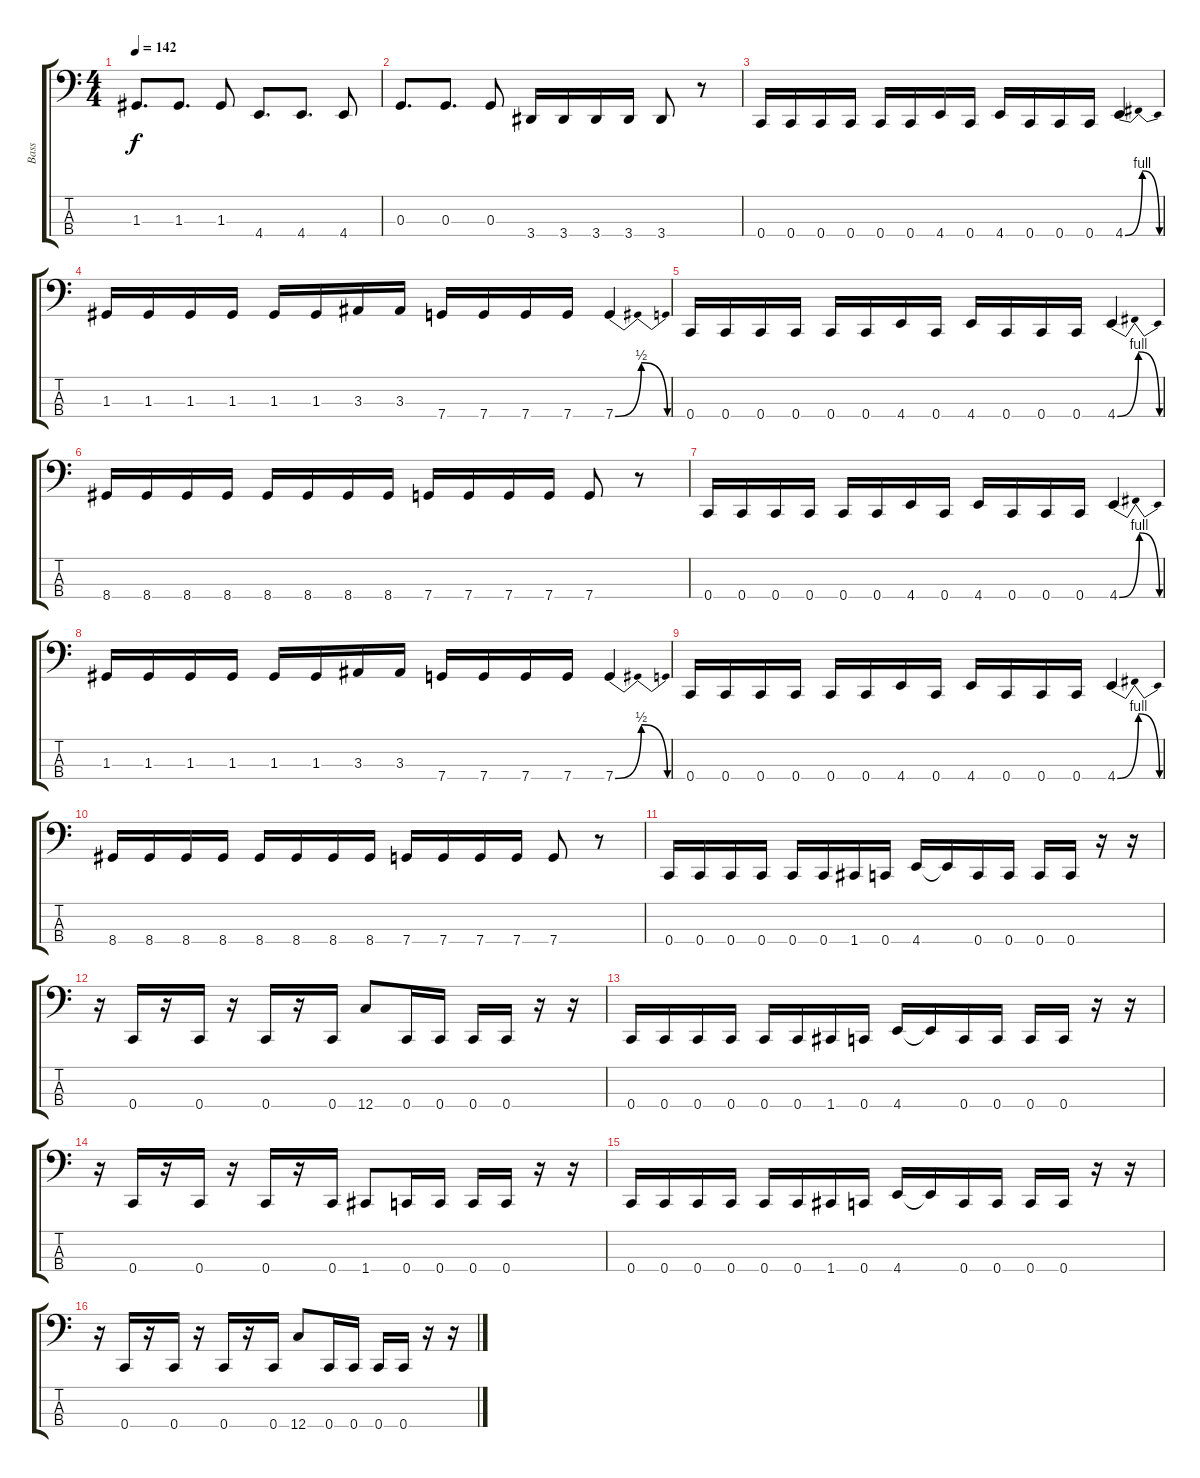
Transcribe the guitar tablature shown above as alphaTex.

\track ("Bass" "Bass") {instrument electricbassfinger}
\staff {score tabs}
\tuning (F2 C2 G1 C1) {hide}
\ts (4 4)
\tempo 142
\clef f4
\ks c
1.3.8{d dy f} 1.3.8{d} 1.3.8 4.4.8{d} 4.4.8{d} 4.4.8 |
0.3.8{d} 0.3.8{d} 0.3.8 3.4.16 3.4.16 3.4.16 3.4.16 3.4.8 r.8 |
0.4.16 0.4.16 0.4.16 0.4.16 0.4.16 0.4.16 4.4.16 0.4.16 4.4.16 0.4.16 0.4.16 0.4.16 4.4{be (bendrelease 0 0 30 4 30 4 60 0)}.4 |
1.3.16 1.3.16 1.3.16 1.3.16 1.3.16 1.3.16 3.3.16 3.3.16 7.4.16 7.4.16 7.4.16 7.4.16 7.4{be (bendrelease 0 0 30 2 30 2 60 0)}.4 |
0.4.16 0.4.16 0.4.16 0.4.16 0.4.16 0.4.16 4.4.16 0.4.16 4.4.16 0.4.16 0.4.16 0.4.16 4.4{be (bendrelease 0 0 30 4 30 4 60 0)}.4 |
8.4.16 8.4.16 8.4.16 8.4.16 8.4.16 8.4.16 8.4.16 8.4.16 7.4.16 7.4.16 7.4.16 7.4.16 7.4.8 r.8 |
0.4.16 0.4.16 0.4.16 0.4.16 0.4.16 0.4.16 4.4.16 0.4.16 4.4.16 0.4.16 0.4.16 0.4.16 4.4{be (bendrelease 0 0 30 4 30 4 60 0)}.4 |
1.3.16 1.3.16 1.3.16 1.3.16 1.3.16 1.3.16 3.3.16 3.3.16 7.4.16 7.4.16 7.4.16 7.4.16 7.4{be (bendrelease 0 0 30 2 30 2 60 0)}.4 |
0.4.16 0.4.16 0.4.16 0.4.16 0.4.16 0.4.16 4.4.16 0.4.16 4.4.16 0.4.16 0.4.16 0.4.16 4.4{be (bendrelease 0 0 30 4 30 4 60 0)}.4 |
8.4.16 8.4.16 8.4.16 8.4.16 8.4.16 8.4.16 8.4.16 8.4.16 7.4.16 7.4.16 7.4.16 7.4.16 7.4.8 r.8 |
0.4.16 0.4.16 0.4.16 0.4.16 0.4.16 0.4.16 1.4.16 0.4.16 4.4.16 4.4{t}.16 0.4.16 0.4.16 0.4.16 0.4.16 r.16 r.16 |
r.16 0.4.16 r.16 0.4.16 r.16 0.4.16 r.16 0.4.16 12.4.8 0.4.16 0.4.16 0.4.16 0.4.16 r.16 r.16 |
0.4.16 0.4.16 0.4.16 0.4.16 0.4.16 0.4.16 1.4.16 0.4.16 4.4.16 4.4{t}.16 0.4.16 0.4.16 0.4.16 0.4.16 r.16 r.16 |
r.16 0.4.16 r.16 0.4.16 r.16 0.4.16 r.16 0.4.16 1.4.8 0.4.16 0.4.16 0.4.16 0.4.16 r.16 r.16 |
0.4.16 0.4.16 0.4.16 0.4.16 0.4.16 0.4.16 1.4.16 0.4.16 4.4.16 4.4{t}.16 0.4.16 0.4.16 0.4.16 0.4.16 r.16 r.16 |
r.16 0.4.16 r.16 0.4.16 r.16 0.4.16 r.16 0.4.16 12.4.8 0.4.16 0.4.16 0.4.16 0.4.16 r.16 r.16
